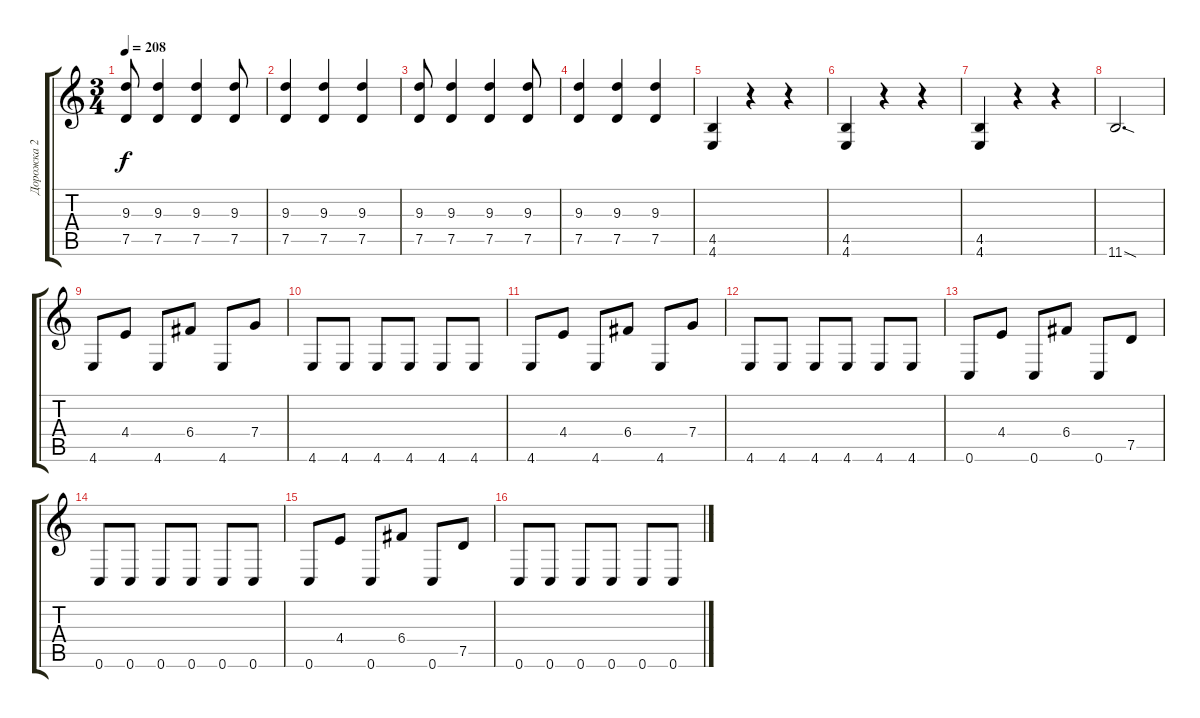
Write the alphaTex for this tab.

\track ("Дорожка 2" "Дорожка 2") {instrument distortionguitar}
\staff {score tabs}
\tuning (D4 A3 F3 C3 G2 C2) {hide}
\ts (3 4)
\tempo 208
\clef g2
\ks c
(9.3 7.5).8{dy f} (9.3 7.5).4 (9.3 7.5).4 (9.3 7.5).8 |
(9.3 7.5).4 (9.3 7.5).4 (9.3 7.5).4 |
(9.3 7.5).8 (9.3 7.5).4 (9.3 7.5).4 (9.3 7.5).8 |
(9.3 7.5).4 (9.3 7.5).4 (9.3 7.5).4 |
(4.5 4.6).4 r.4 r.4 |
(4.5 4.6).4 r.4 r.4 |
(4.5 4.6).4 r.4 r.4 |
11.6{sod}.2{d} |
4.6.8 4.4.8 4.6.8 6.4.8 4.6.8 7.4.8 |
4.6.8 4.6.8 4.6.8 4.6.8 4.6.8 4.6.8 |
4.6.8 4.4.8 4.6.8 6.4.8 4.6.8 7.4.8 |
4.6.8 4.6.8 4.6.8 4.6.8 4.6.8 4.6.8 |
0.6.8 4.4.8 0.6.8 6.4.8 0.6.8 7.5.8 |
0.6.8 0.6.8 0.6.8 0.6.8 0.6.8 0.6.8 |
0.6.8 4.4.8 0.6.8 6.4.8 0.6.8 7.5.8 |
0.6.8 0.6.8 0.6.8 0.6.8 0.6.8 0.6.8
